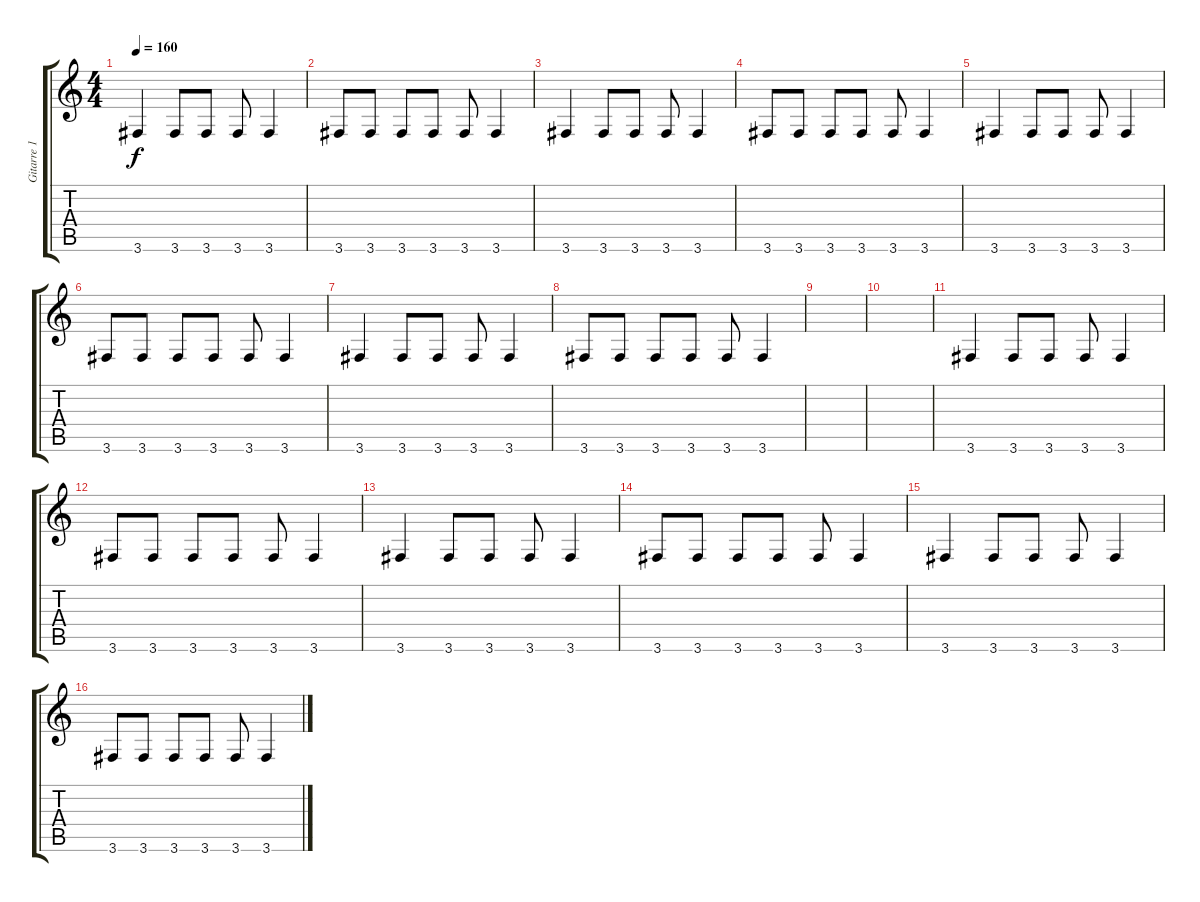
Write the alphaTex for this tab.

\track ("Gitarre 1" "Gitarre 1") {instrument overdrivenguitar}
\staff {score tabs}
\tuning (Eb4 Bb3 Gb3 Db3 Ab2 Eb2) {hide}
\ts (4 4)
\tempo 160
\clef g2
\ks c
3.6.4{dy f} 3.6.8 3.6.8 3.6.8 3.6.4 |
3.6.8 3.6.8 3.6.8 3.6.8 3.6.8 3.6.4 |
3.6.4 3.6.8 3.6.8 3.6.8 3.6.4 |
3.6.8 3.6.8 3.6.8 3.6.8 3.6.8 3.6.4 |
3.6.4 3.6.8 3.6.8 3.6.8 3.6.4 |
3.6.8 3.6.8 3.6.8 3.6.8 3.6.8 3.6.4 |
3.6.4 3.6.8 3.6.8 3.6.8 3.6.4 |
3.6.8 3.6.8 3.6.8 3.6.8 3.6.8 3.6.4 |
|
|
3.6.4 3.6.8 3.6.8 3.6.8 3.6.4 |
3.6.8 3.6.8 3.6.8 3.6.8 3.6.8 3.6.4 |
3.6.4 3.6.8 3.6.8 3.6.8 3.6.4 |
3.6.8 3.6.8 3.6.8 3.6.8 3.6.8 3.6.4 |
3.6.4 3.6.8 3.6.8 3.6.8 3.6.4 |
3.6.8 3.6.8 3.6.8 3.6.8 3.6.8 3.6.4
